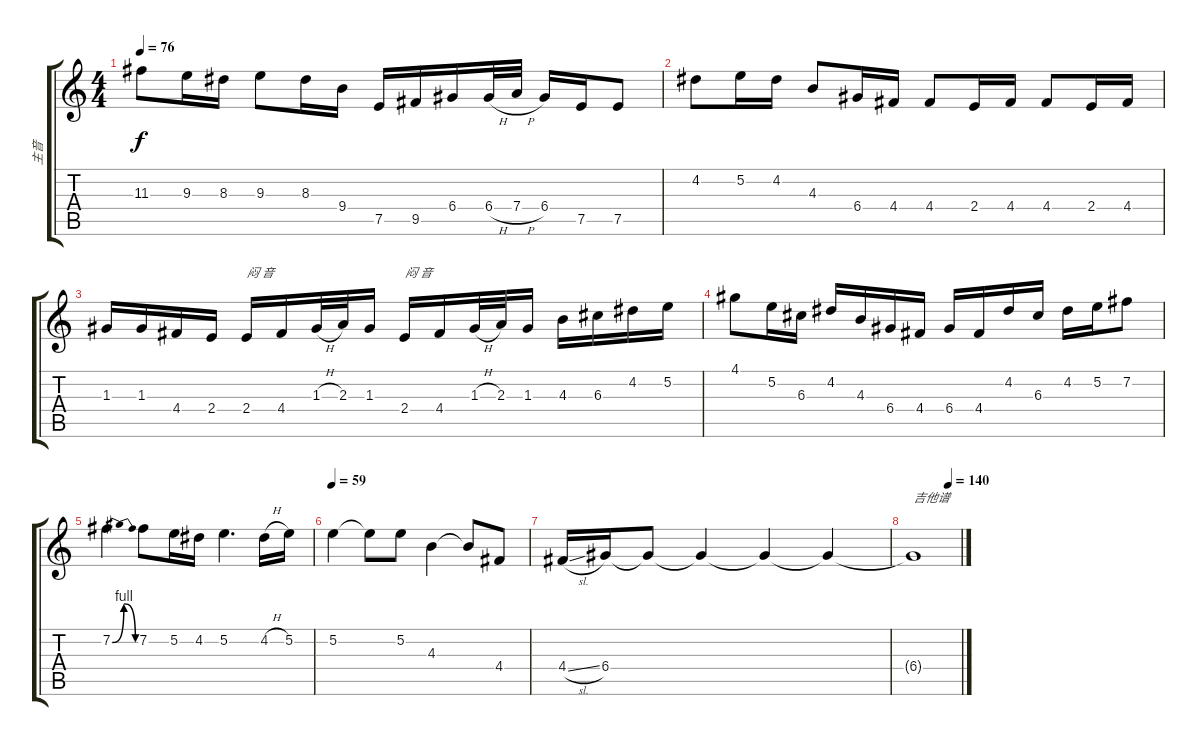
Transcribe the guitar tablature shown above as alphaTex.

\track ("主音" "主音") {instrument overdrivenguitar}
\staff {score tabs}
\tuning (E4 B3 G3 D3 A2 E2) {hide}
\ts (4 4)
\tempo 76
\clef g2
\ks c
11.3.8{dy f} 9.3.16 8.3.16 9.3.8 8.3.16 9.4.16 7.5.16 9.5.16 6.4.16 6.4{h}.32 7.4{h}.32 6.4.16 7.5.16 7.5.8 |
4.2.8 5.2.16 4.2.16 4.3.8 6.4.16 4.4.16 4.4.8 2.4.16 4.4.16 4.4.8 2.4.16 4.4.16 |
1.3.16 1.3.16 4.4.16 2.4.16 2.4.16{txt "闷 音"} 4.4.16 1.3{h}.32 2.3.32 1.3.16 2.4.16{txt "闷 音"} 4.4.16 1.3{h}.32 2.3.32 1.3.16 4.3.16 6.3.16 4.2.16 5.2.16 |
4.1.8 5.2.16 6.3.16 4.2.16 4.3.16 6.4.16 4.4.16 6.4.16 4.4.16 4.2.16 6.3.16 4.2.16 5.2.16 7.2.8 |
7.2{be (bendrelease 0 0 12 4 45 4 60 0)}.4 7.2.8 5.2.16 4.2.16 5.2.4{d} 4.2{h}.16 5.2.16 |
\tempo 59
5.2.4 5.2{t}.8 5.2.8 4.3.4 4.3{t}.8 4.4.8 |
4.4{sl}.16{volume 2} 6.4.16 6.4{t}.8 6.4{t}.4 6.4{t}.4 6.4{t}.4 |
\tempo (140 0.75)
6.4{t}.1{txt "吉他谱"}
